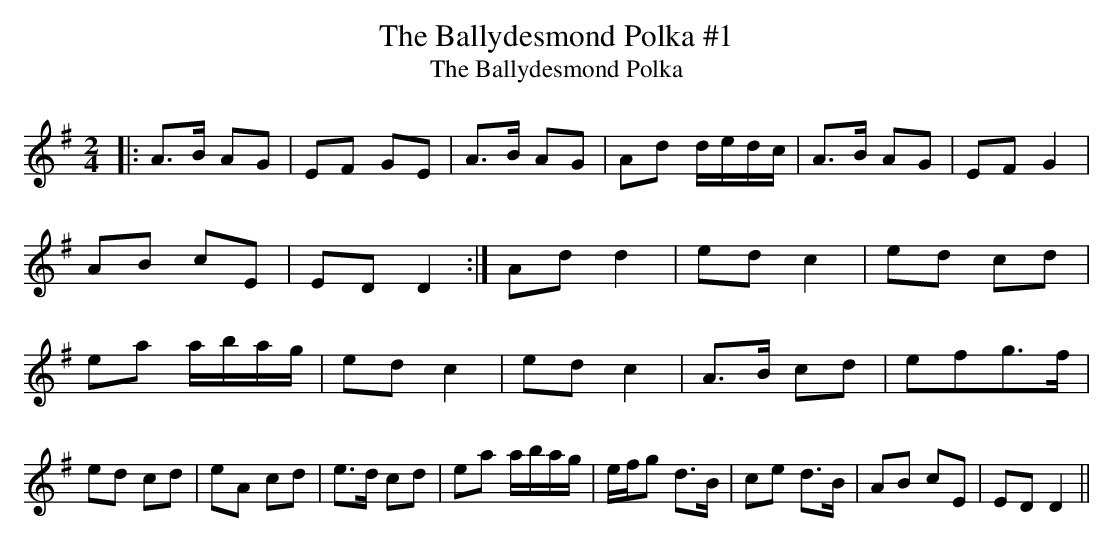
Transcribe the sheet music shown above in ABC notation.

X:1
T:Ballydesmond Polka \#1, The
T:Ballydesmond Polka, The
M:2/4
K:G
|:A3B A2G2|E2F2 G2E2|A3B A2G2|A2d2 dedc|\
A3B A2G2|E2F2 G4|A2B2 c2E2|E2D2 D4:|\
A2d2 d4|e2d2 c4|e2d2 c2d2|e2a2 abag|\
e2d2 c4|e2d2 c4|A3B c2d2|e2f2g3f|\
e2d2 c2d2|e2A2 c2d2|e3d c2d2|e2a2 abag|\
efg2 d3B|c2e2 d3B|A2B2 c2E2|E2D2 D4||
